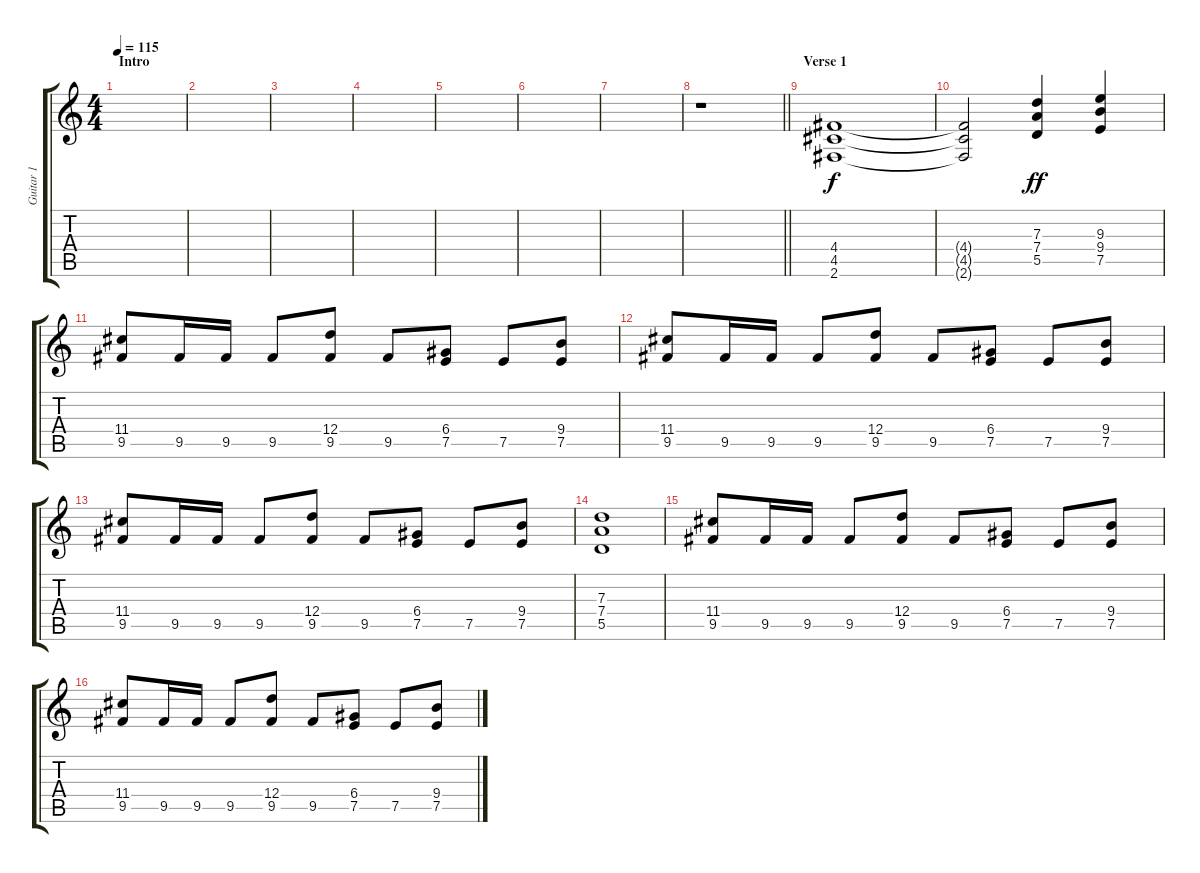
\track ("Guitar 1" "Guitar 1") {instrument distortionguitar}
\staff {score tabs}
\tuning (E4 B3 G3 D3 A2 E2) {hide}
\ts (4 4)
\section ("" "Intro")
\tempo 115
\clef g2
\ks c
|
|
|
|
|
|
|
\barLineRight lightlight
r.1 |
\section ("" "Verse 1")
(4.4 4.5 2.6).1 |
(4.4{t} 4.5{t} 2.6{t}).2{dy f} (7.3 7.4 5.5).4{dy ff} (9.3 9.4 7.5).4 |
(11.4 9.5).8 9.5.16 9.5.16 9.5.8 (12.4 9.5).8 9.5.8 (6.4 7.5).8 7.5.8 (9.4 7.5).8 |
(11.4 9.5).8 9.5.16 9.5.16 9.5.8 (12.4 9.5).8 9.5.8 (6.4 7.5).8 7.5.8 (9.4 7.5).8 |
(11.4 9.5).8 9.5.16 9.5.16 9.5.8 (12.4 9.5).8 9.5.8 (6.4 7.5).8 7.5.8 (9.4 7.5).8 |
(7.3 7.4 5.5).1 |
(11.4 9.5).8 9.5.16 9.5.16 9.5.8 (12.4 9.5).8 9.5.8 (6.4 7.5).8 7.5.8 (9.4 7.5).8 |
(11.4 9.5).8 9.5.16 9.5.16 9.5.8 (12.4 9.5).8 9.5.8 (6.4 7.5).8 7.5.8 (9.4 7.5).8
